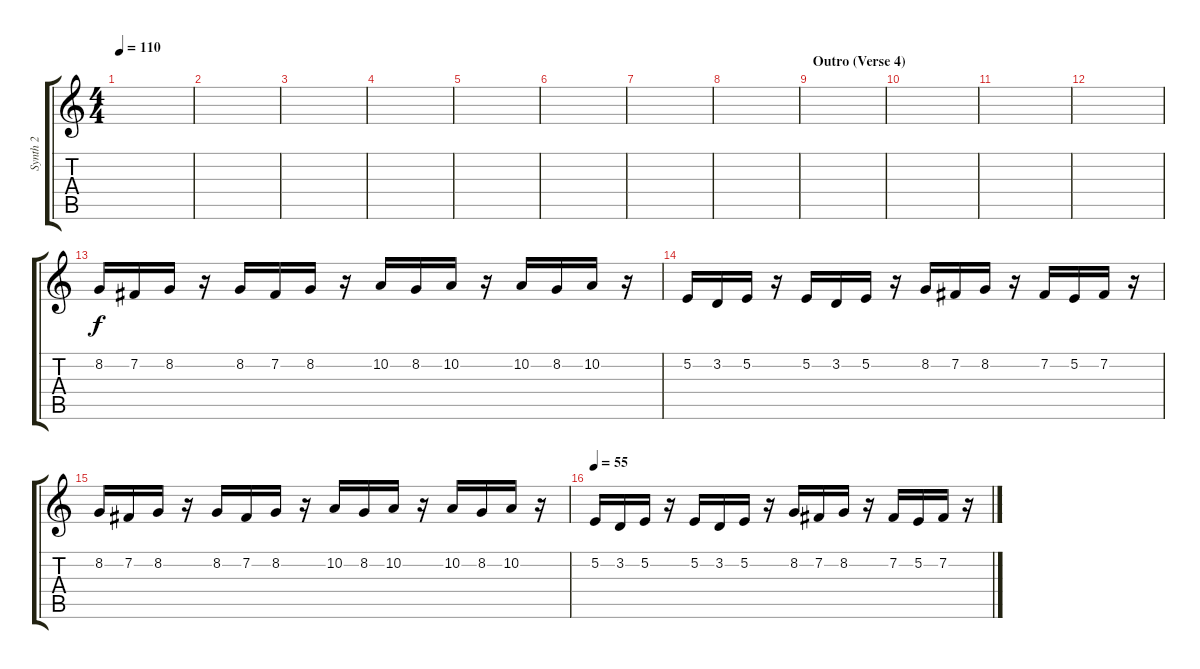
\track ("Synth 2" "Synth 2") {instrument violin}
\staff {score tabs}
\tuning (E4 B3 G3 D3 A2 E2) {hide}
\ts (4 4)
\tempo 110
\clef g2
\ks c
|
|
|
|
|
|
|
|
\section ("" "Outro (Verse 4)")
|
|
|
|
8.2.16{volume 8} 7.2.16 8.2.16 r.16 8.2.16 7.2.16 8.2.16 r.16 10.2.16 8.2.16 10.2.16 r.16 10.2.16 8.2.16 10.2.16 r.16 |
5.2.16 3.2.16 5.2.16 r.16 5.2.16 3.2.16 5.2.16 r.16 8.2.16 7.2.16 8.2.16 r.16 7.2.16 5.2.16 7.2.16 r.16 |
8.2.16 7.2.16 8.2.16 r.16 8.2.16 7.2.16 8.2.16 r.16 10.2.16 8.2.16 10.2.16 r.16 10.2.16 8.2.16 10.2.16 r.16 |
\tempo 55
5.2.16 3.2.16 5.2.16 r.16 5.2.16 3.2.16 5.2.16 r.16 8.2.16 7.2.16 8.2.16 r.16 7.2.16 5.2.16 7.2.16 r.16
